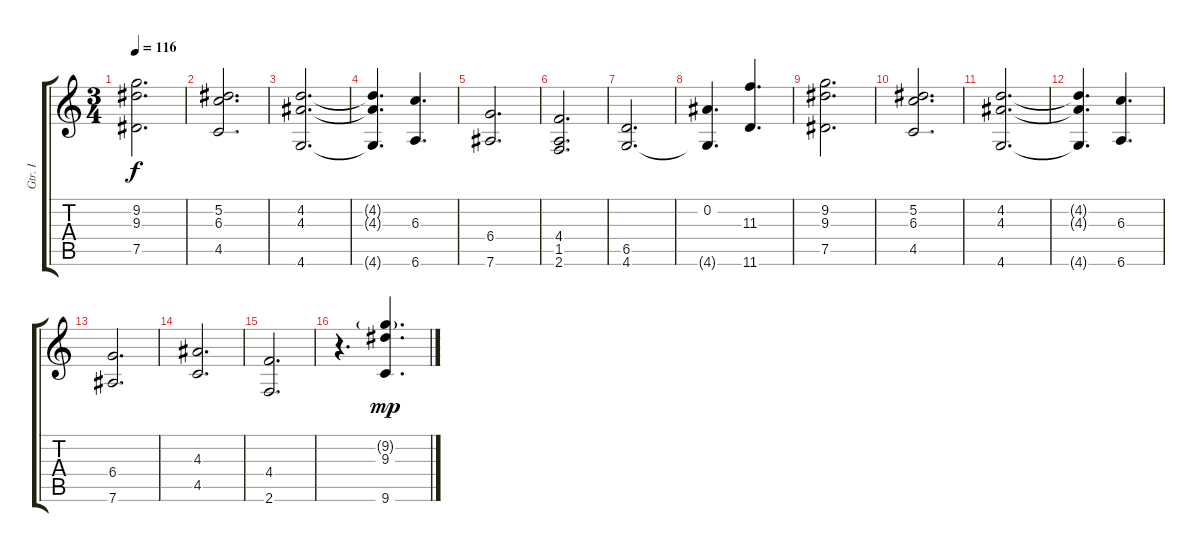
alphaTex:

\track ("Gtr. I" "Gtr. I") {instrument electricguitarmuted}
\staff {score tabs}
\tuning (Eb4 Bb3 Gb3 Db3 Ab2 Eb2) {hide}
\ts (3 4)
\tempo 116
\clef g2
\ks c
(9.2 9.3 7.5).2{d dy f} |
(5.2 6.3 4.5).2{d} |
(4.2 4.3 4.6).2{d} |
(4.2{t} 4.3{t} 4.6{t}).4{d} (6.3 6.6).4{d} |
(6.4 7.6).2{d} |
(4.4 1.5 2.6).2{d} |
(6.5 4.6).2{d} |
(0.2 4.6{t}).4{d} (11.3 11.6).4{d} |
(9.2 9.3 7.5).2{d} |
(5.2 6.3 4.5).2{d} |
(4.2 4.3 4.6).2{d} |
(4.2{t} 4.3{t} 4.6{t}).4{d} (6.3 6.6).4{d} |
(6.4 7.6).2{d} |
(4.3 4.5).2{d} |
(4.4 2.6).2{d} |
r.4{d} (9.2{g} 9.3 9.6).4{d dy mp}
